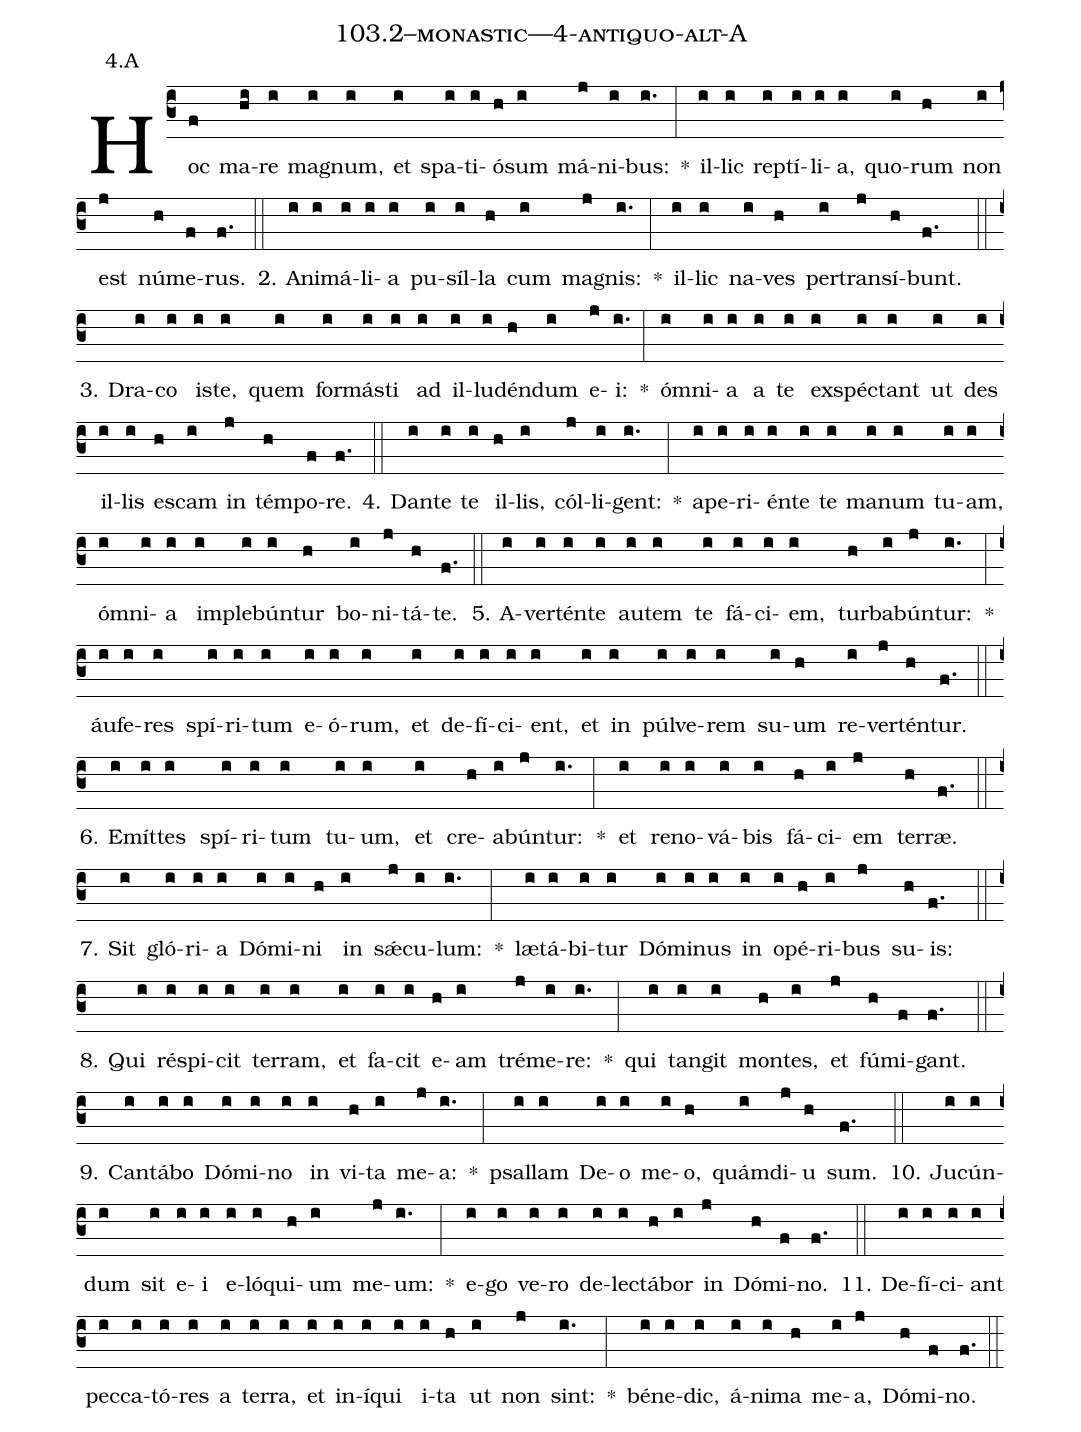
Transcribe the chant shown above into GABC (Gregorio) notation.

name: 103.2--monastic---4-antiquo-alt-A;
annotation: 4.A;
%%
(c3)Hoc(f) ma(hi)re(i) ma(i)gnum,(i) et(i) spa(i)ti(i)ó(h)sum(i) má(j)ni(i)bus:(i.) *(:) il(i)lic(i) rep(i)tí(i)li(i)a,(i) quo(i)rum(h) non(i) est(j) nú(h)me(f)rus.(f.) (::)
2. A(i)ni(i)má(i)li(i)a(i) pu(i)síl(i)la(h) cum(i) ma(j)gnis:(i.) *(:) il(i)lic(i) na(i)ves(h) per(i)trans(j)í(h)bunt.(f.) (::)
3. Dra(i)co(i) is(i)te,(i) quem(i) for(i)más(i)ti(i) ad(i) il(i)lu(i)dén(h)dum(i) e(j)i:(i.) *(:) óm(i)ni(i)a(i) a(i) te(i) ex(i)spéc(i)tant(i) ut(i) des(i) il(i)lis(i) es(h)cam(i) in(j) tém(h)po(f)re.(f.) (::)
4. Dan(i)te(i) te(i) il(h)lis,(i) cól(j)li(i)gent:(i.) *(:) a(i)pe(i)ri(i)én(i)te(i) te(i) ma(i)num(i) tu(i)am,(i) óm(i)ni(i)a(i) im(i)ple(i)bún(i)tur(h) bo(i)ni(j)tá(h)te.(f.) (::)
5. A(i)ver(i)tén(i)te(i) au(i)tem(i) te(i) fá(i)ci(i)em,(i) tur(h)ba(i)bún(j)tur:(i.) *(:) áu(i)fe(i)res(i) spí(i)ri(i)tum(i) e(i)ó(i)rum,(i) et(i) de(i)fí(i)ci(i)ent,(i) et(i) in(i) púl(i)ve(i)rem(i) su(i)um(h) re(i)ver(j)tén(h)tur.(f.) (::)
6. E(i)mít(i)tes(i) spí(i)ri(i)tum(i) tu(i)um,(i) et(i) cre(h)a(i)bún(j)tur:(i.) *(:) et(i) re(i)no(i)vá(i)bis(i) fá(h)ci(i)em(j) ter(h)ræ.(f.) (::)
7. Sit(i) gló(i)ri(i)a(i) Dó(i)mi(i)ni(h) in(i) sǽ(j)cu(i)lum:(i.) *(:) læ(i)tá(i)bi(i)tur(i) Dó(i)mi(i)nus(i) in(i) o(i)pé(h)ri(i)bus(j) su(h)is:(f.) (::)
8. Qui(i) ré(i)spi(i)cit(i) ter(i)ram,(i) et(i) fa(i)cit(i) e(h)am(i) tré(j)me(i)re:(i.) *(:) qui(i) tan(i)git(i) mon(h)tes,(i) et(j) fú(h)mi(f)gant.(f.) (::)
9. Can(i)tá(i)bo(i) Dó(i)mi(i)no(i) in(i) vi(h)ta(i) me(j)a:(i.) *(:) psal(i)lam(i) De(i)o(i) me(i)o,(h) quám(i)di(j)u(h) sum.(f.) (::)
10. Ju(i)cún(i)dum(i) sit(i) e(i)i(i) e(i)ló(i)qui(h)um(i) me(j)um:(i.) *(:) e(i)go(i) ve(i)ro(i) de(i)lec(i)tá(h)bor(i) in(j) Dó(h)mi(f)no.(f.) (::)
11. De(i)fí(i)ci(i)ant(i) pec(i)ca(i)tó(i)res(i) a(i) ter(i)ra,(i) et(i) in(i)í(i)qui(i) i(i)ta(h) ut(i) non(j) sint:(i.) *(:) bé(i)ne(i)dic,(i) á(i)ni(i)ma(h) me(i)a,(j) Dó(h)mi(f)no.(f.) (::)
